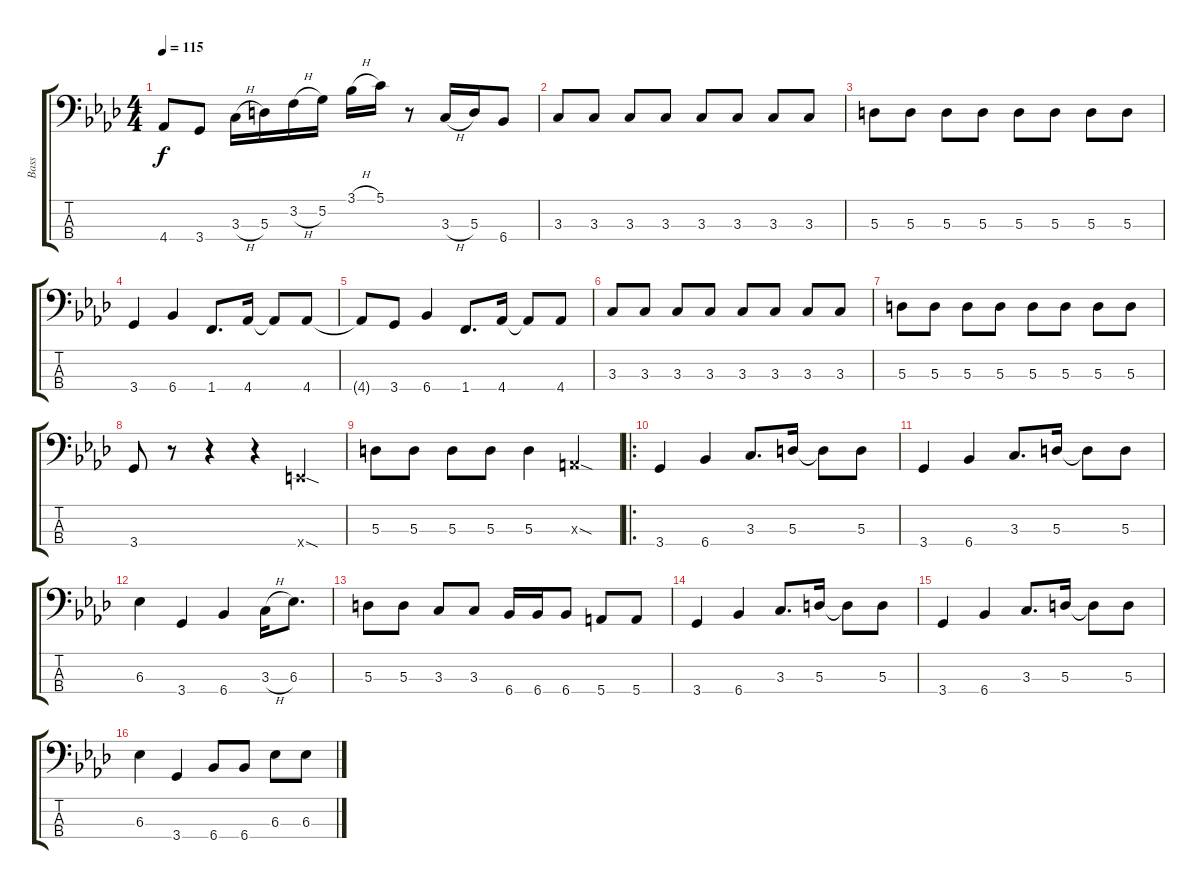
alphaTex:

\track ("Bass" "Bass") {instrument electricbassfinger}
\staff {score tabs}
\tuning (G2 D2 A1 E1) {hide}
\ts (4 4)
\tempo 115
\clef f4
\ks ab
4.4{t}.8{dy f} 3.4.8 3.3{h}.16 5.3.16 3.2{h}.16 5.2.16 3.1{h}.16 5.1.16 r.8 3.3{h}.16 5.3.16 6.4.8 |
3.3.8 3.3.8 3.3.8 3.3.8 3.3.8 3.3.8 3.3.8 3.3.8 |
5.3.8 5.3.8 5.3.8 5.3.8 5.3.8 5.3.8 5.3.8 5.3.8 |
3.4.4 6.4.4 1.4.8{d} 4.4.16 4.4{t}.8 4.4.8 |
4.4{t}.8 3.4.8 6.4.4 1.4.8{d} 4.4.16 4.4{t}.8 4.4.8 |
3.3.8 3.3.8 3.3.8 3.3.8 3.3.8 3.3.8 3.3.8 3.3.8 |
5.3.8 5.3.8 5.3.8 5.3.8 5.3.8 5.3.8 5.3.8 5.3.8 |
3.4.8 r.8 r.4 r.4 0.4{sod x}.4 |
5.3.8 5.3.8 5.3.8 5.3.8 5.3.4 0.3{sod x}.4 |
\ro
3.4.4 6.4.4 3.3.8{d} 5.3.16 5.3{t}.8 5.3.8 |
3.4.4 6.4.4 3.3.8{d} 5.3.16 5.3{t}.8 5.3.8 |
6.3.4 3.4.4 6.4.4 3.3{h}.16 6.3.8{d} |
5.3.8 5.3.8 3.3.8 3.3.8 6.4.16 6.4.16 6.4.8 5.4.8 5.4.8 |
3.4.4 6.4.4 3.3.8{d} 5.3.16 5.3{t}.8 5.3.8 |
3.4.4 6.4.4 3.3.8{d} 5.3.16 5.3{t}.8 5.3.8 |
6.3.4 3.4.4 6.4.8 6.4.8 6.3.8 6.3.8
